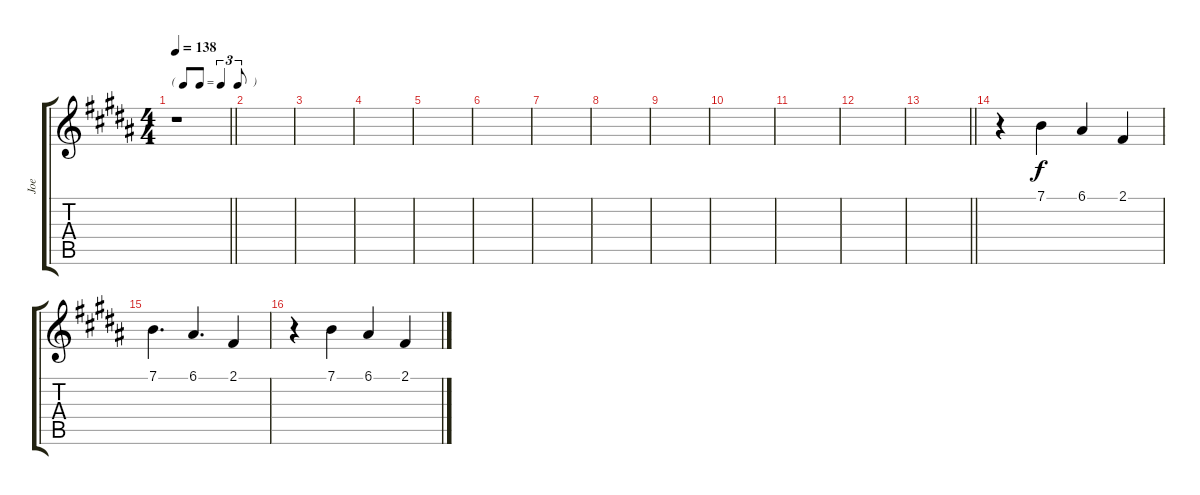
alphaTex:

\track ("Joe" "Joe") {instrument lead1square}
\staff {score tabs}
\tuning (E4 B3 G3 D3 A2 E2) {hide}
\ts (4 4)
\tf triplet8th
\tempo 138
\clef g2
\barLineRight lightlight
\ks b
r.1{dy f instrument lead1square} |
|
|
|
|
|
|
|
|
|
|
|
\barLineRight lightlight
|
r.4 7.1.4 6.1.4 2.1.4 |
7.1.4{d} 6.1.4{d} 2.1.4 |
r.4 7.1.4 6.1.4 2.1.4
